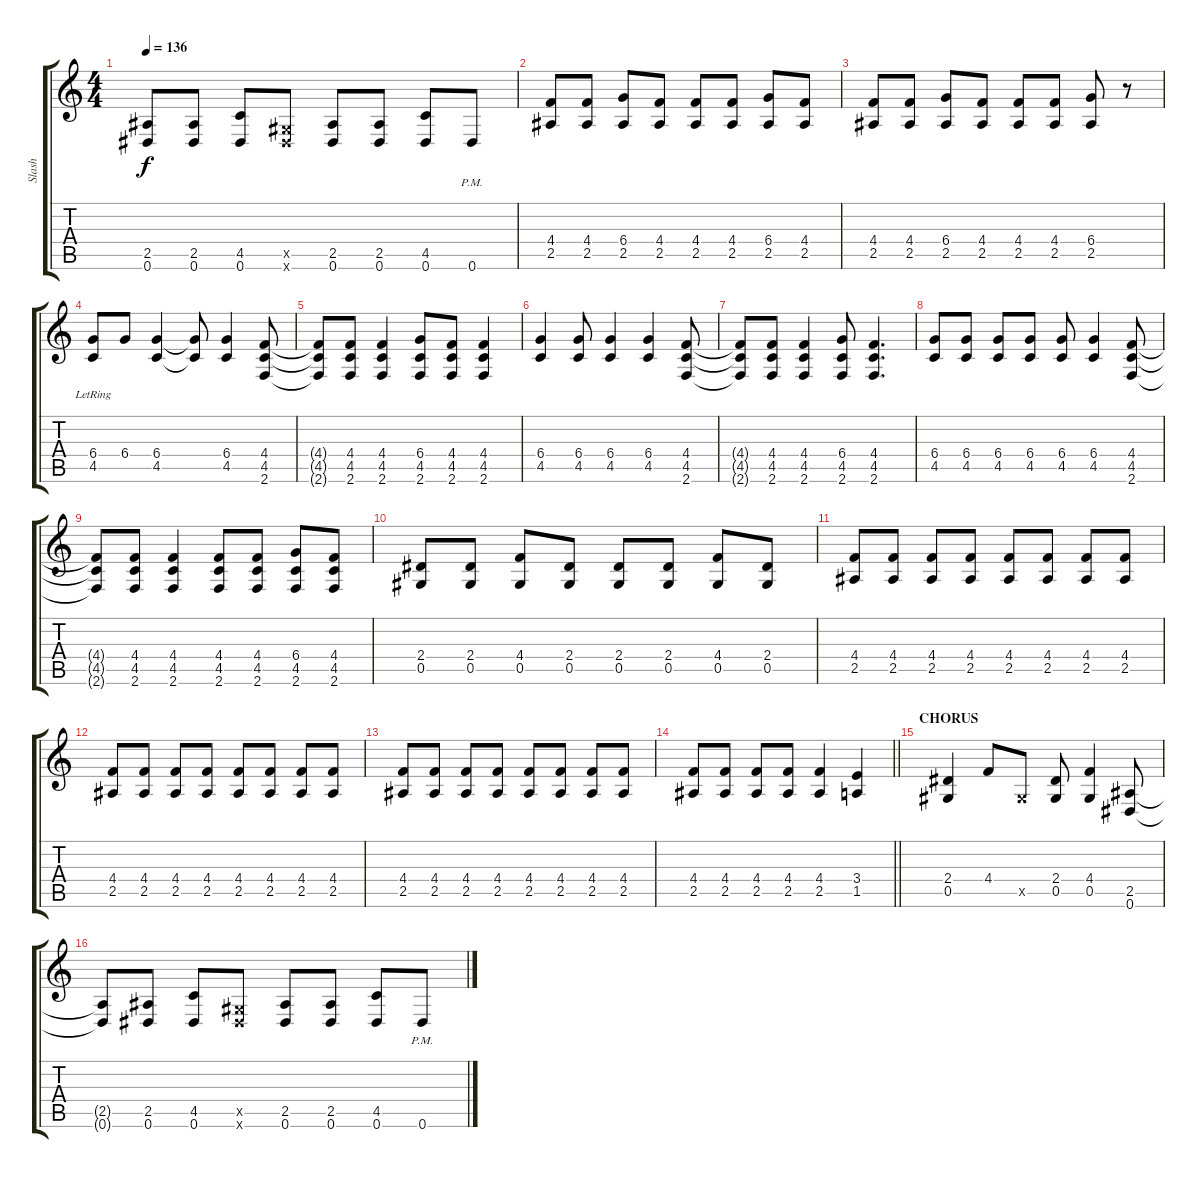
\track ("Slash" "Slash") {instrument overdrivenguitar}
\staff {score tabs}
\tuning (Eb4 Bb3 Gb3 Db3 Ab2 Eb2) {hide}
\ts (4 4)
\tempo 136
\clef g2
\ks c
(2.5{t} 0.6{t}).8{dy f} (2.5 0.6).8 (4.5 0.6).8 (0.5{x} 0.6{x}).8 (2.5 0.6).8 (2.5 0.6).8 (4.5 0.6).8 0.6{pm}.8 |
(4.4 2.5).8 (4.4 2.5).8 (6.4 2.5).8 (4.4 2.5).8 (4.4 2.5).8 (4.4 2.5).8 (6.4 2.5).8 (4.4 2.5).8 |
(4.4 2.5).8 (4.4 2.5).8 (6.4 2.5).8 (4.4 2.5).8 (4.4 2.5).8 (4.4 2.5).8 (6.4 2.5).8 r.8 |
(6.4 4.5{lr}).8 6.4.8 (6.4 4.5).4 (6.4{t} 4.5{t}).8 (6.4 4.5).4 (4.4 4.5 2.6).8 |
(4.4{t} 4.5{t} 2.6{t}).8 (4.4 4.5 2.6).8 (4.4 4.5 2.6).4 (6.4 4.5 2.6).8 (4.4 4.5 2.6).8 (4.4 4.5 2.6).4 |
(6.4 4.5).4 (6.4 4.5).8 (6.4 4.5).4 (6.4 4.5).4 (4.4 4.5 2.6).8 |
(4.4{t} 4.5{t} 2.6{t}).8 (4.4 4.5 2.6).8 (4.4 4.5 2.6).4 (6.4 4.5 2.6).8 (4.4 4.5 2.6).4{d} |
(6.4 4.5).8 (6.4 4.5).8 (6.4 4.5).8 (6.4 4.5).8 (6.4 4.5).8 (6.4 4.5).4 (4.4 4.5 2.6).8 |
(4.4{t} 4.5{t} 2.6{t}).8 (4.4 4.5 2.6).8 (4.4 4.5 2.6).4 (4.4 4.5 2.6).8 (4.4 4.5 2.6).8 (6.4 4.5 2.6).8 (4.4 4.5 2.6).8 |
(2.4 0.5).8 (2.4 0.5).8 (4.4 0.5).8 (2.4 0.5).8 (2.4 0.5).8 (2.4 0.5).8 (4.4 0.5).8 (2.4 0.5).8 |
(4.4 2.5).8 (4.4 2.5).8 (4.4 2.5).8 (4.4 2.5).8 (4.4 2.5).8 (4.4 2.5).8 (4.4 2.5).8 (4.4 2.5).8 |
(4.4 2.5).8 (4.4 2.5).8 (4.4 2.5).8 (4.4 2.5).8 (4.4 2.5).8 (4.4 2.5).8 (4.4 2.5).8 (4.4 2.5).8 |
(4.4 2.5).8 (4.4 2.5).8 (4.4 2.5).8 (4.4 2.5).8 (4.4 2.5).8 (4.4 2.5).8 (4.4 2.5).8 (4.4 2.5).8 |
\barLineRight lightlight
(4.4 2.5).8 (4.4 2.5).8 (4.4 2.5).8 (4.4 2.5).8 (4.4 2.5).4 (3.4 1.5).4 |
\section ("" "CHORUS")
(2.4 0.5).4 4.4.8 0.5{x}.8 (2.4 0.5).8 (4.4 0.5).4 (2.5 0.6).8 |
(2.5{t} 0.6{t}).8 (2.5 0.6).8 (4.5 0.6).8 (0.5{x} 0.6{x}).8 (2.5 0.6).8 (2.5 0.6).8 (4.5 0.6).8 0.6{pm}.8
